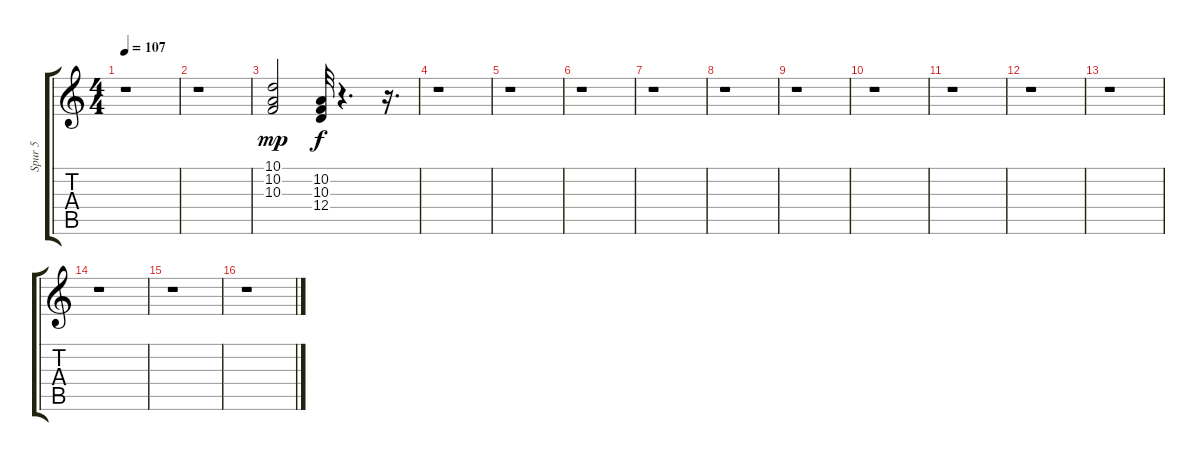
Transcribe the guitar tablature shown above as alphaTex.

\track ("Spur 5" "Spur 5") {instrument acousticgrandpiano}
\staff {score tabs}
\tuning (E4 B3 G3 D3 A2 E2) {hide}
\ts (4 4)
\tempo 107
\clef g2
\ks c
r.1{dy f} |
r.1 |
(10.1 10.2 10.3).2{dy mp} (10.2 10.3 12.4).32{dy f} r.4{d} r.16{d} |
r.1 |
r.1 |
r.1 |
r.1 |
r.1 |
r.1 |
r.1 |
r.1 |
r.1 |
r.1 |
r.1 |
r.1 |
r.1
